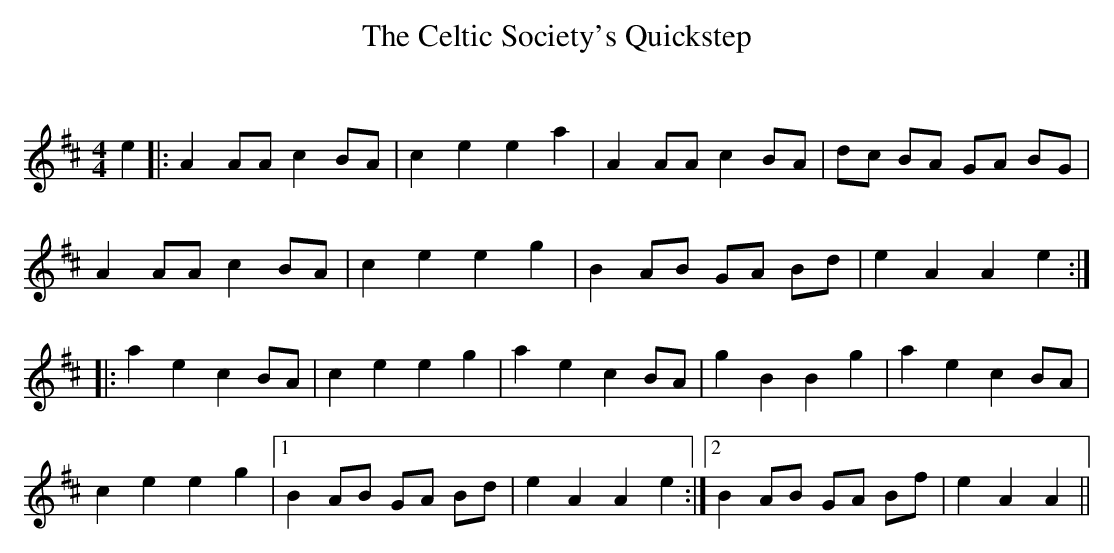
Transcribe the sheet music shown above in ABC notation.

X:1
T: The Celtic Society's Quickstep
C:
Q: 200
K:D
M:4/4
L:1/8
e2|:A2 AA c2 BA|c2 e2 e2 a2|A2 AA c2 BA|dc BA GA BG|
A2 AA c2 BA|c2 e2 e2 g2|B2 AB GA Bd|e2 A2 A2 e2:|
|:a2 e2 c2 BA|c2 e2 e2 g2|a2 e2 c2 BA|g2 B2 B2 g2|a2 e2 c2 BA|
c2 e2 e2 g2|1B2 AB GA Bd|e2 A2 A2 e2:|2B2 AB GA Bf|e2 A2 A2||
